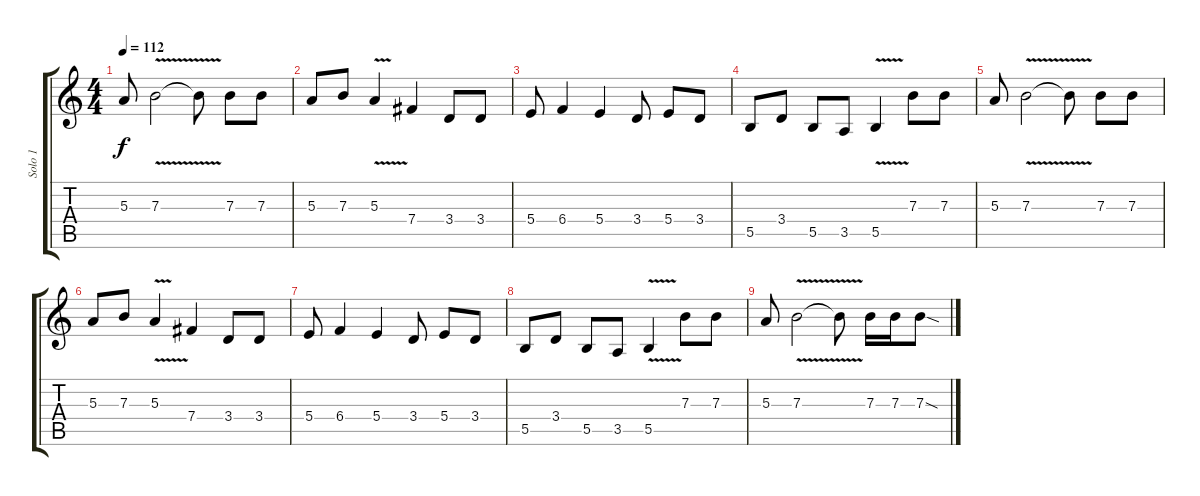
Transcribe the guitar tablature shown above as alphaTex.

\track ("Solo 1" "Solo 1") {instrument overdrivenguitar}
\staff {score tabs}
\tuning (Db4 Ab3 E3 B2 Gb2 B1) {hide}
\ts (4 4)
\tempo 112
\clef g2
\ks c
5.3.8{dy f} 7.3{v}.2 7.3{t}.8 7.3.8 7.3.8 |
5.3.8 7.3.8 5.3{v}.4 7.4.4 3.4.8 3.4.8 |
5.4.8 6.4.4 5.4.4 3.4.8 5.4.8 3.4.8 |
5.5.8 3.4.8 5.5.8 3.5.8 5.5{v}.4 7.3.8 7.3.8 |
5.3.8 7.3{v}.2 7.3{t}.8 7.3.8 7.3.8 |
5.3.8 7.3.8 5.3{v}.4 7.4.4 3.4.8 3.4.8 |
5.4.8 6.4.4 5.4.4 3.4.8 5.4.8 3.4.8 |
5.5.8 3.4.8 5.5.8 3.5.8 5.5{v}.4 7.3.8 7.3.8 |
5.3.8 7.3{v}.2 7.3{t}.8 7.3.16 7.3.16 7.3{sod}.8
